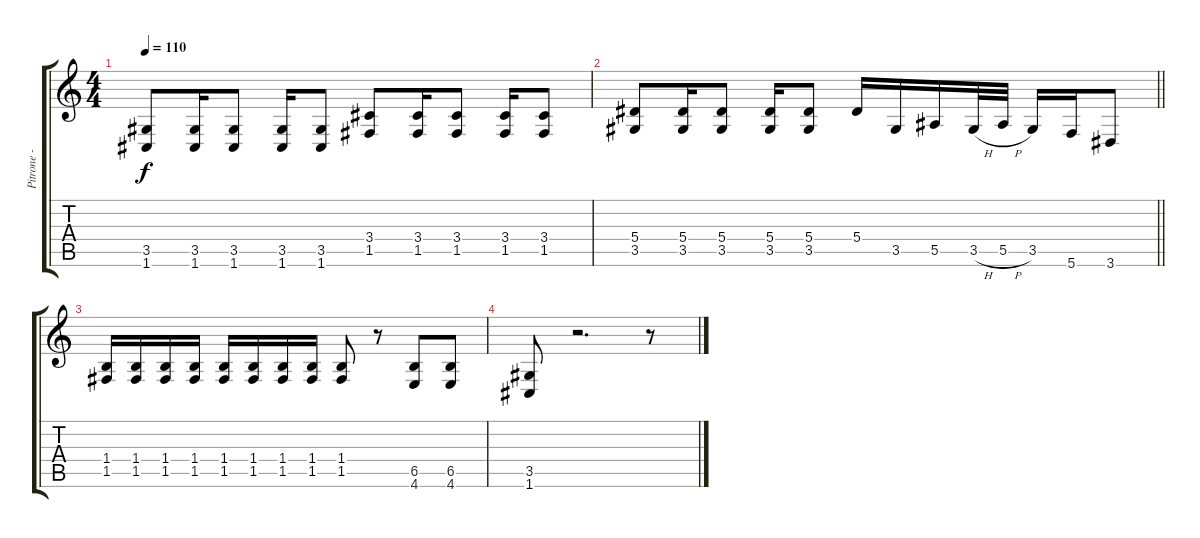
\track ("Pitrone - Lead Guitar" "Pitrone - ") {instrument distortionguitar}
\staff {score tabs}
\tuning (C4 G3 Eb3 Bb2 F2 C2) {hide}
\ts (4 4)
\tempo 110
\clef g2
\ks c
(3.5 1.6).8{dy f} (3.5 1.6).16 (3.5 1.6).8 (3.5 1.6).16 (3.5 1.6).8 (3.4 1.5).8 (3.4 1.5).16 (3.4 1.5).8 (3.4 1.5).16 (3.4 1.5).8 |
\barLineRight lightlight
(5.4 3.5).8 (5.4 3.5).16 (5.4 3.5).8 (5.4 3.5).16 (5.4 3.5).8 5.4.16 3.5.16 5.5.16 3.5{h}.32 5.5{h}.32 3.5.16 5.6.16 3.6.8 |
(1.4 1.5).16 (1.4 1.5).16 (1.4 1.5).16 (1.4 1.5).16 (1.4 1.5).16 (1.4 1.5).16 (1.4 1.5).16 (1.4 1.5).16 (1.4 1.5).8 r.8 (6.5 4.6).8 (6.5 4.6).8 |
(3.5 1.6).8 r.2{d} r.8
